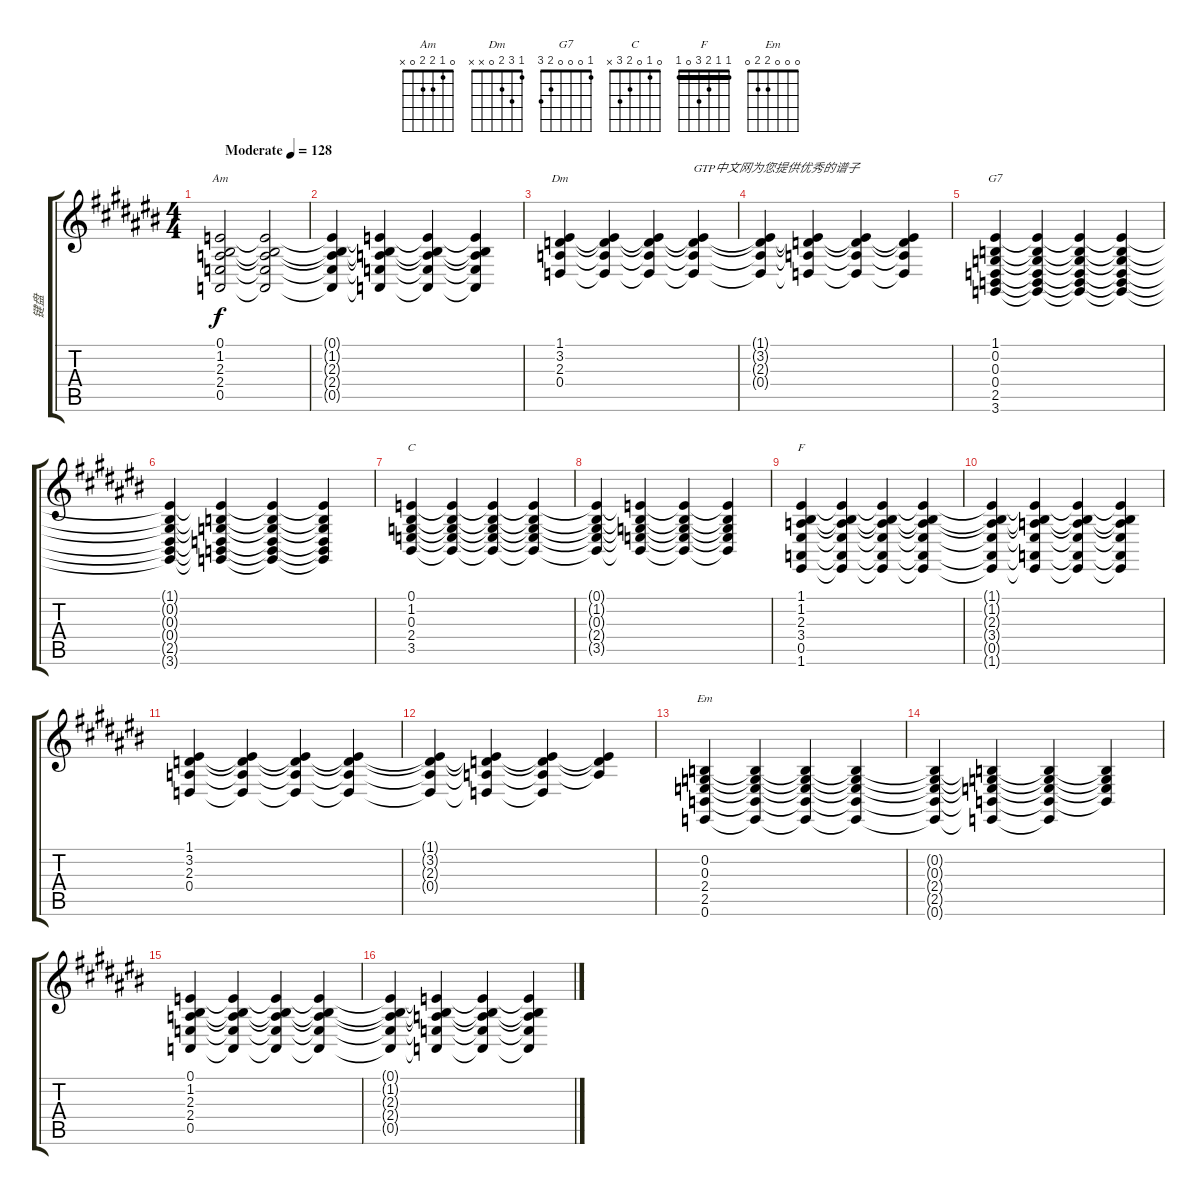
\track ("键盘" "键盘") {instrument stringensemble2}
\staff {score tabs}
\tuning (E4 B3 G3 D3 A2 E2) {hide}
\chord ("Am" 0 1 2 2 0 x)
\chord ("Dm" 1 3 2 0 x x)
\chord ("G7" 1 0 0 0 2 3)
\chord ("C" 0 1 0 2 3 x)
\chord ("F" 1 1 2 3 0 1) {barre 1}
\chord ("Em" 0 0 0 2 2 0)
\ts (4 4)
\tempo (128 "Moderate")
\clef g2
\ks c#
(0.1 1.2 2.3 2.4 0.5).2{ch "Am" dy f instrument stringensemble2} (0.1{t} 1.2{t} 2.3{t} 2.4{t} 0.5{t}).2 |
(0.1{t} 1.2{t} 2.3{t} 2.4{t} 0.5{t}).4 (0.1{t} 1.2{t} 2.3{t} 2.4{t} 0.5{t}).4 (0.1{t} 1.2{t} 2.3{t} 2.4{t} 0.5{t}).4 (0.1{t} 1.2{t} 2.3{t} 2.4{t} 0.5{t}).4 |
(1.1 3.2 2.3 0.4).4{ch "Dm"} (1.1{t} 3.2{t} 2.3{t} 0.4{t}).4 (1.1{t} 3.2{t} 2.3{t} 0.4{t}).4 (1.1{t} 3.2{t} 2.3{t} 0.4{t}).4{txt "GTP中文网为您提供优秀的谱子"} |
(1.1{t} 3.2{t} 2.3{t} 0.4{t}).4 (1.1{t} 3.2{t} 2.3{t} 0.4{t}).4 (1.1{t} 3.2{t} 2.3{t} 0.4{t}).4 (1.1{t} 3.2{t} 2.3{t} 0.4{t}).4 |
(1.1 0.2 0.3 0.4 2.5 3.6).4{ch "G7"} (1.1{t} 0.2{t} 0.3{t} 0.4{t} 2.5{t} 3.6{t}).4 (1.1{t} 0.2{t} 0.3{t} 0.4{t} 2.5{t} 3.6{t}).4 (1.1{t} 0.2{t} 0.3{t} 0.4{t} 2.5{t} 3.6{t}).4 |
(1.1{t} 0.2{t} 0.3{t} 0.4{t} 2.5{t} 3.6{t}).4 (1.1{t} 0.2{t} 0.3{t} 0.4{t} 2.5{t} 3.6{t}).4 (1.1{t} 0.2{t} 0.3{t} 0.4{t} 2.5{t} 3.6{t}).4 (1.1{t} 0.2{t} 0.3{t} 0.4{t} 2.5{t} 3.6{t}).4 |
(0.1 1.2 0.3 2.4 3.5).4{ch "C"} (0.1{t} 1.2{t} 0.3{t} 2.4{t} 3.5{t}).4 (0.1{t} 1.2{t} 0.3{t} 2.4{t} 3.5{t}).4 (0.1{t} 1.2{t} 0.3{t} 2.4{t} 3.5{t}).4 |
(0.1{t} 1.2{t} 0.3{t} 2.4{t} 3.5{t}).4{txt " "} (0.1{t} 1.2{t} 0.3{t} 2.4{t} 3.5{t}).4 (0.1{t} 1.2{t} 0.3{t} 2.4{t} 3.5{t}).4 (0.1{t} 1.2{t} 0.3{t} 2.4{t} 3.5{t}).4 |
(1.1 1.2 2.3 3.4 0.5 1.6).4{ch "F"} (1.1{t} 1.2{t} 2.3{t} 3.4{t} 0.5{t} 1.6{t}).4 (1.1{t} 1.2{t} 2.3{t} 3.4{t} 0.5{t} 1.6{t}).4 (1.1{t} 1.2{t} 2.3{t} 3.4{t} 0.5{t} 1.6{t}).4 |
(1.1{t} 1.2{t} 2.3{t} 3.4{t} 0.5{t} 1.6{t}).4 (1.1{t} 1.2{t} 2.3{t} 3.4{t} 0.5{t} 1.6{t}).4 (1.1{t} 1.2{t} 2.3{t} 3.4{t} 0.5{t} 1.6{t}).4 (1.1{t} 1.2{t} 2.3{t} 3.4{t} 0.5{t} 1.6{t}).4 |
(1.1 3.2 2.3 0.4).4 (1.1{t} 3.2{t} 2.3{t} 0.4{t}).4 (1.1{t} 3.2{t} 2.3{t} 0.4{t}).4 (1.1{t} 3.2{t} 2.3{t} 0.4{t}).4 |
(1.1{t} 3.2{t} 2.3{t} 0.4{t}).4 (1.1{t} 3.2{t} 2.3{t} 0.4{t}).4 (1.1{t} 3.2{t} 2.3{t} 0.4{t}).4 (1.1{t} 3.2{t} 2.3{t}).4 |
(0.2 0.3 2.4 2.5 0.6).4{ch "Em"} (0.2{t} 0.3{t} 2.4{t} 2.5{t} 0.6{t}).4 (0.2{t} 0.3{t} 2.4{t} 2.5{t} 0.6{t}).4 (0.2{t} 0.3{t} 2.4{t} 2.5{t} 0.6{t}).4 |
(0.2{t} 0.3{t} 2.4{t} 2.5{t} 0.6{t}).4 (0.2{t} 0.3{t} 2.4{t} 2.5{t} 0.6{t}).4 (0.2{t} 0.3{t} 2.4{t} 2.5{t} 0.6{t}).4 (0.2{t} 0.3{t} 2.4{t} 2.5{t}).4 |
(0.1 1.2 2.3 2.4 0.5).4 (0.1{t} 1.2{t} 2.3{t} 2.4{t} 0.5{t}).4 (0.1{t} 1.2{t} 2.3{t} 2.4{t} 0.5{t}).4 (0.1{t} 1.2{t} 2.3{t} 2.4{t} 0.5{t}).4 |
(0.1{t} 1.2{t} 2.3{t} 2.4{t} 0.5{t}).4 (0.1{t} 1.2{t} 2.3{t} 2.4{t} 0.5{t}).4 (0.1{t} 1.2{t} 2.3{t} 2.4{t} 0.5{t}).4 (0.1{t} 1.2{t} 2.3{t} 2.4{t} 0.5{t}).4
